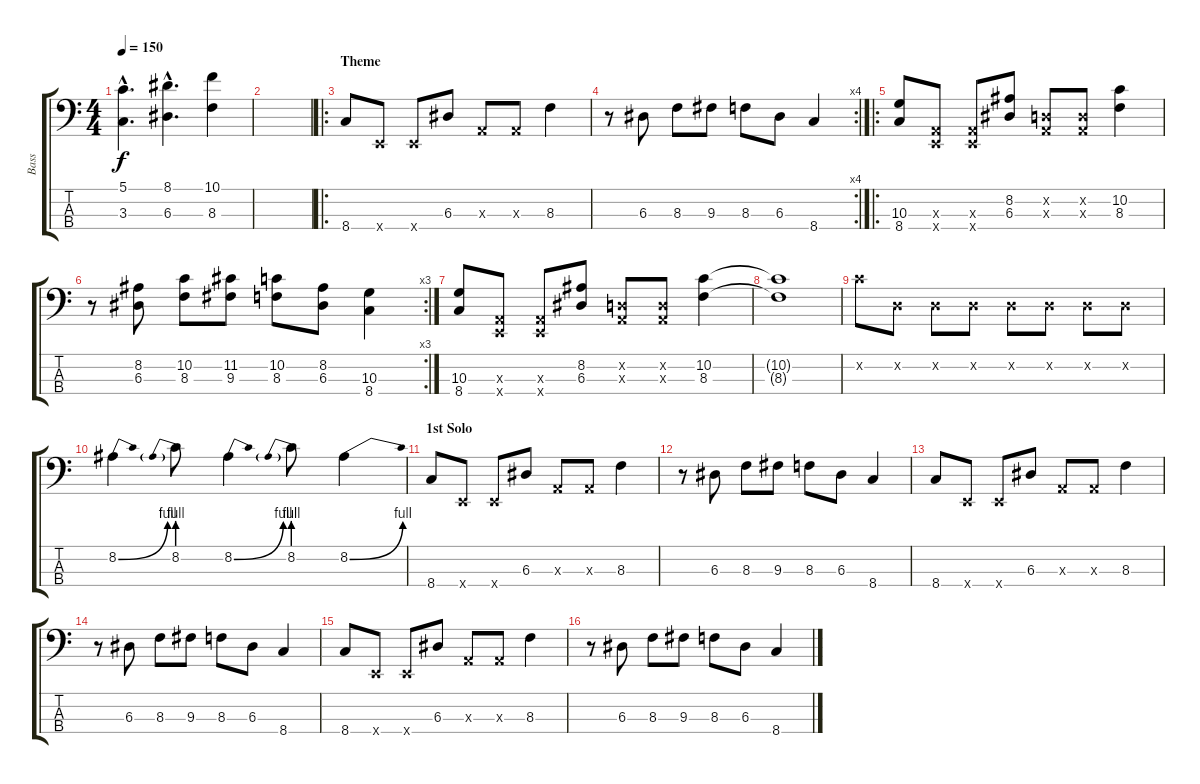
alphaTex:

\track ("Bass" "Bass") {instrument slapbass2}
\staff {score tabs}
\tuning (G2 D2 A1 E1) {hide}
\ts (4 4)
\tempo 150
\clef f4
\ks c
(5.1{hac} 3.3{hac}).4{d dy f instrument slapbass2} (8.1{hac} 6.3{hac}).4{d} (10.1 8.3).4 |
|
\ro
\section ("" "Theme")
8.4.8 0.4{x}.8 0.4{x}.8 6.3.8 0.3{x}.8 0.3{x}.8 8.3.4 |
\rc 4
r.8 6.3.8 8.3.8 9.3.8 8.3.8 6.3.8 8.4.4 |
\ro
(10.3 8.4).8 (0.3{x} 0.4{x}).8 (0.3{x} 0.4{x}).8 (8.2 6.3).8 (0.2{x} 0.3{x}).8 (0.2{x} 0.3{x}).8 (10.2 8.3).4 |
\rc 3
r.8 (8.2 6.3).8 (10.2 8.3).8 (11.2 9.3).8 (10.2 8.3).8 (8.2 6.3).8 (10.3 8.4).4 |
(10.3 8.4).8 (0.3{x} 0.4{x}).8 (0.3{x} 0.4{x}).8 (8.2 6.3).8 (0.2{x} 0.3{x}).8 (0.2{x} 0.3{x}).8 (10.2 8.3).4 |
(10.2{t} 8.3{t}).1 |
10.2{x}.8 0.2{x}.8 0.2{x}.8 0.2{x}.8 0.2{x}.8 0.2{x}.8 0.2{x}.8 0.2{x}.8 |
8.2{be (bend 0 0 60 4)}.4 8.2{be (prebend 0 4 60 4)}.8 8.2{be (bend 0 0 60 4)}.4 8.2{be (prebend 0 4 60 4)}.8 8.2{be (bend 0 0 60 4)}.4 |
\section ("" "1st Solo")
8.4.8 0.4{x}.8 0.4{x}.8 6.3.8 0.3{x}.8 0.3{x}.8 8.3.4 |
r.8 6.3.8 8.3.8 9.3.8 8.3.8 6.3.8 8.4.4 |
8.4.8 0.4{x}.8 0.4{x}.8 6.3.8 0.3{x}.8 0.3{x}.8 8.3.4 |
r.8 6.3.8 8.3.8 9.3.8 8.3.8 6.3.8 8.4.4 |
8.4.8 0.4{x}.8 0.4{x}.8 6.3.8 0.3{x}.8 0.3{x}.8 8.3.4 |
r.8 6.3.8 8.3.8 9.3.8 8.3.8 6.3.8 8.4.4
